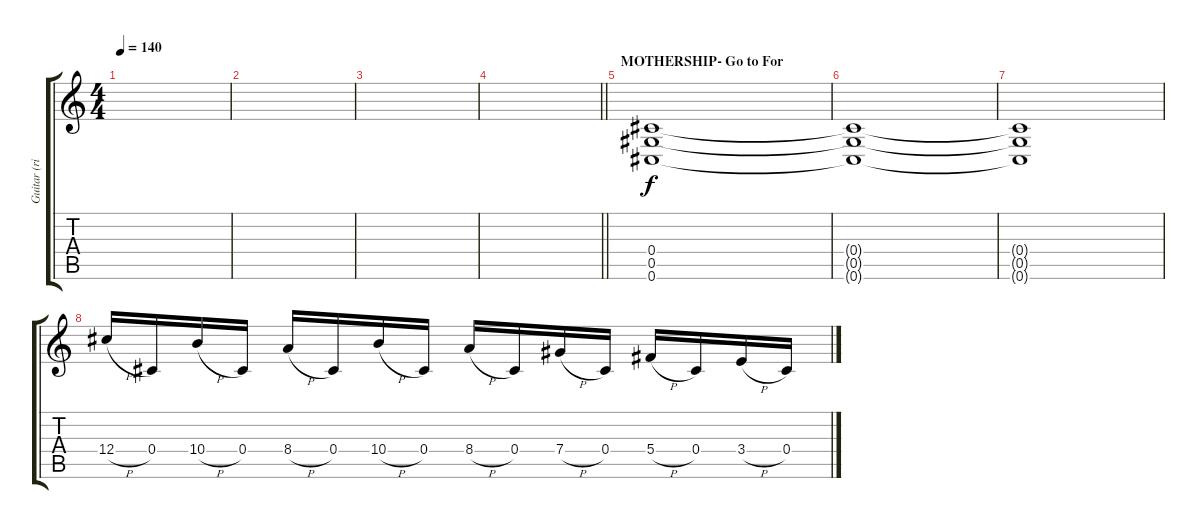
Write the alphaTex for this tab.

\track ("Guitar (right)" "Guitar (ri") {instrument distortionguitar}
\staff {score tabs}
\tuning (Eb4 Bb3 Gb3 Db3 Ab2 Db2) {hide}
\ts (4 4)
\tempo 140
\clef g2
\ks c
|
|
|
\barLineRight lightlight
|
\section ("" "MOTHERSHIP- Go to For")
(0.4 0.5 0.6).1 |
(0.4{t} 0.5{t} 0.6{t}).1 |
(0.4{t} 0.5{t} 0.6{t}).1 |
12.4{h}.16 0.4.16 10.4{h}.16 0.4.16 8.4{h}.16 0.4.16 10.4{h}.16 0.4.16 8.4{h}.16 0.4.16 7.4{h}.16 0.4.16 5.4{h}.16 0.4.16 3.4{h}.16 0.4.16
